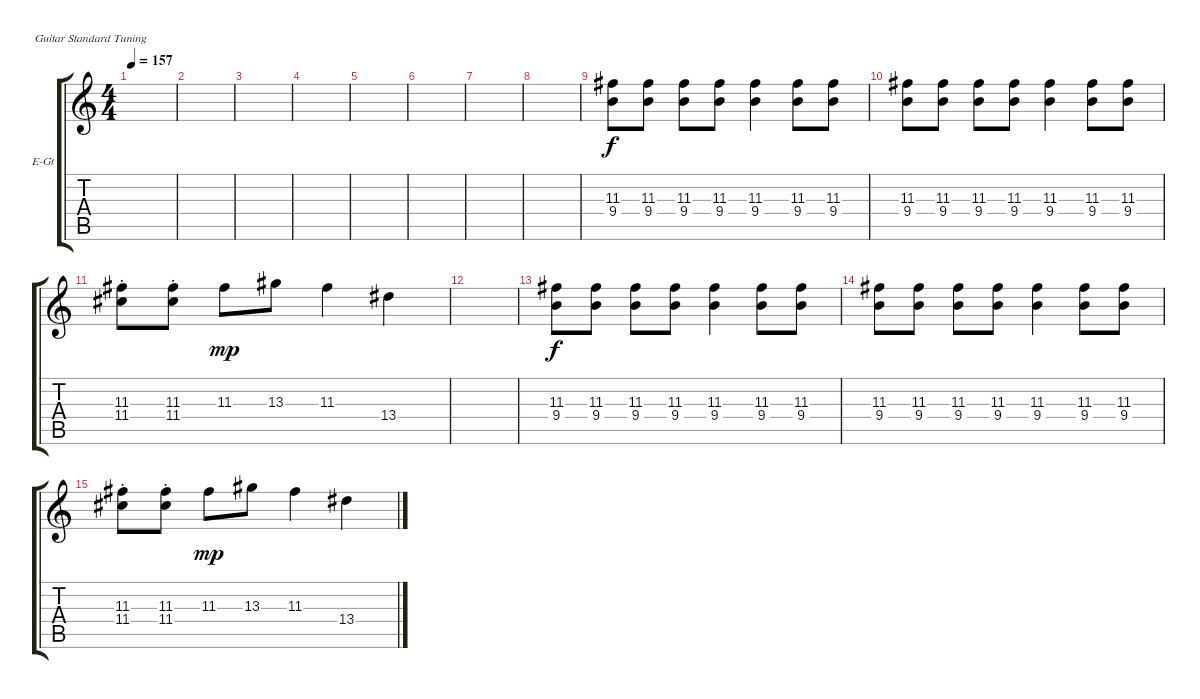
\defaultSystemsLayout 4
\bracketExtendMode groupsimilarinstruments
\firstSystemTrackNameOrientation horizontal
\otherSystemsTrackNameOrientation horizontal
\track ("Electric Guitar" "E-Gt") {instrument overdrivenguitar}
\staff {score tabs}
\tuning (E4 B3 G3 D3 A2 E2)
\ts (4 4)
\tempo 157
\clef g2
\scale
0.333333
\ks c
|
\scale
0.333333 |
\scale
0.333333 |
\scale
0.333333 |
\scale
0.333333 |
\scale
0.333333 |
\scale
0.333333 |
\scale
0.333333 |
\scale
0.333333 (11.3 9.4).8 (11.3 9.4).8 (11.3 9.4).8 (11.3 9.4).8 (11.3 9.4).4 (11.3 9.4).8 (11.3 9.4).8 |
\scale
0.333333 (11.3 9.4).8 (11.3 9.4).8 (11.3 9.4).8 (11.3 9.4).8 (11.3 9.4).4 (11.3 9.4).8 (11.3 9.4).8 |
\scale
0.333333 (11.3 11.4{st}).8 (11.3{st} 11.4{st}).8 11.3.8{dy mp} 13.3.8 11.3.4 13.4.4 |
\scale
0.333333 |
\scale
0.333333 (11.3 9.4).8{dy f} (11.3 9.4).8 (11.3 9.4).8 (11.3 9.4).8 (11.3 9.4).4 (11.3 9.4).8 (11.3 9.4).8 |
\scale
0.333333 (11.3 9.4).8 (11.3 9.4).8 (11.3 9.4).8 (11.3 9.4).8 (11.3 9.4).4 (11.3 9.4).8 (11.3 9.4).8 |
\scale
0.333333 (11.3 11.4{st}).8 (11.3{st} 11.4{st}).8 11.3.8{dy mp} 13.3.8 11.3.4 13.4.4 |
\scale
0.333333
